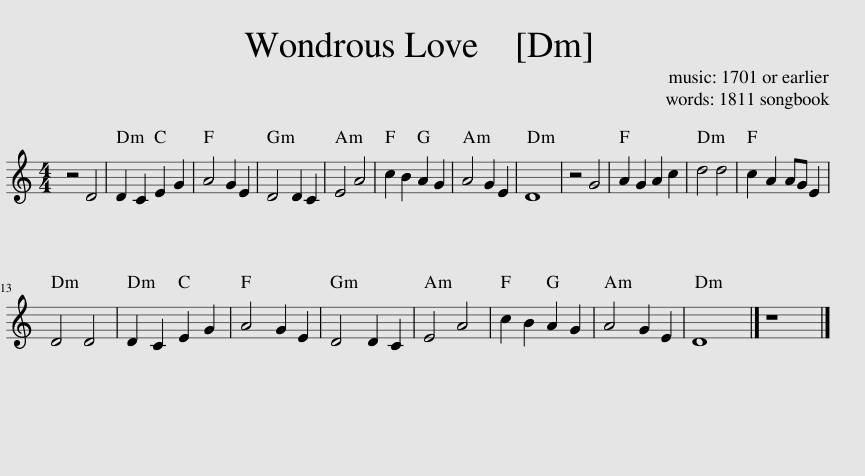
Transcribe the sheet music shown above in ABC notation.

X:1
L:1/8
M:4/4
I:linebreak $
K:C
V:1 treble
V:1
 z4 D4 | D2 C2 E2 G2 | A4 G2 E2 | D4 D2 C2 | E4 A4 | %5
 c2 B2 A2 G2 | A4 G2 E2 | D8 | z4 G4 | A2 G2 A2 c2 | %10
 d4 d4 | c2 A2 AG E2 |$ D4 D4 | D2 C2 E2 G2 | A4 G2 E2 | %15
 D4 D2 C2 | E4 A4 | c2 B2 A2 G2 | A4 G2 E2 | D8 |] %20
 z8 |] %21
